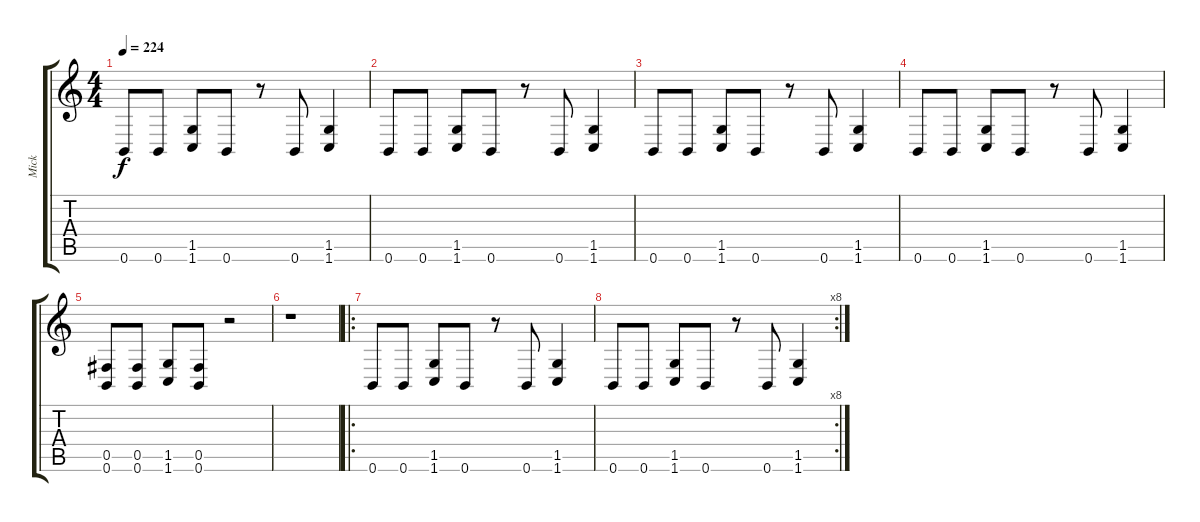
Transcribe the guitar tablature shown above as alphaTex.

\track ("Mick" "Mick") {instrument distortionguitar}
\staff {score tabs}
\tuning (Db4 Ab3 E3 B2 Gb2 B1) {hide}
\ts (4 4)
\tempo 224
\clef g2
\ks c
0.6.8{dy f} 0.6.8 (1.5 1.6).8 0.6.8 r.8 0.6.8 (1.5 1.6).4 |
0.6.8 0.6.8 (1.5 1.6).8 0.6.8 r.8 0.6.8 (1.5 1.6).4 |
0.6.8 0.6.8 (1.5 1.6).8 0.6.8 r.8 0.6.8 (1.5 1.6).4 |
0.6.8 0.6.8 (1.5 1.6).8 0.6.8 r.8 0.6.8 (1.5 1.6).4 |
(0.5 0.6).8 (0.5 0.6).8 (1.5 1.6).8 (0.5 0.6).8 r.2 |
r.1 |
\ro
0.6.8 0.6.8 (1.5 1.6).8 0.6.8 r.8 0.6.8 (1.5 1.6).4 |
\rc 8
0.6.8 0.6.8 (1.5 1.6).8 0.6.8 r.8 0.6.8 (1.5 1.6).4
